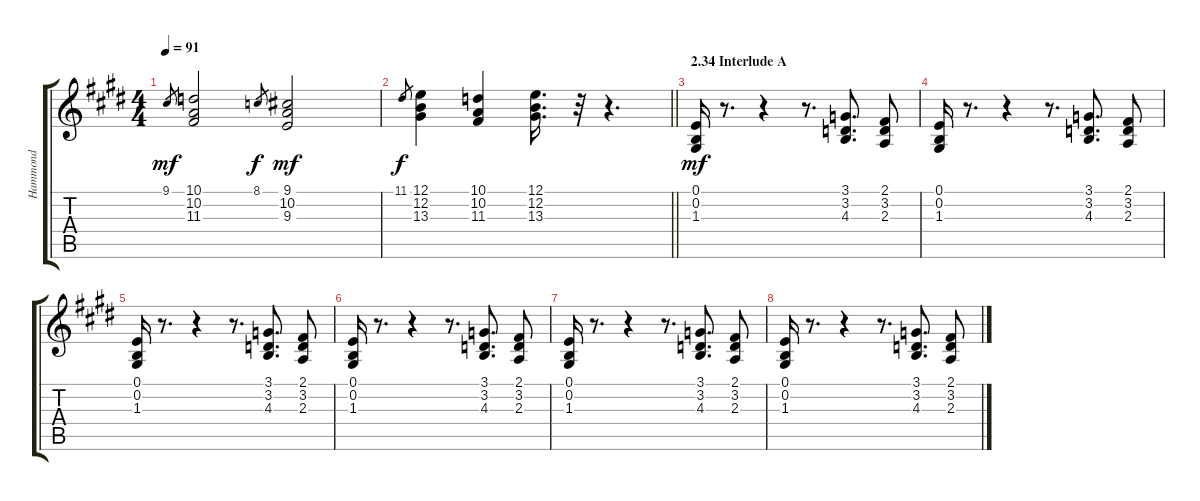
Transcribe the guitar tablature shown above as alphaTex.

\track ("Hammond" "Hammond") {instrument drawbarorgan}
\staff {score tabs}
\tuning (E4 B3 G3 D3 A2 E2) {hide}
\ts (4 4)
\tempo 91
\clef g2
\ks e
9.1.8{gr dy mf} (10.1 10.2 11.3).2 8.1.8{gr dy f} (9.1 10.2 9.3).2{dy mf} |
\barLineRight lightlight
11.1.8{gr dy f} (12.1 12.2 13.3).4 (10.1 10.2 11.3).4 (12.1 12.2 13.3).16{d} r.32 r.4{d} |
\section ("" "2.34 Interlude A")
(0.1 0.2 1.3).16{dy mf} r.8{d} r.4 r.8{d} (3.1 3.2 4.3).8{d} (2.1 3.2 2.3).8 |
(0.1 0.2 1.3).16 r.8{d} r.4 r.8{d} (3.1 3.2 4.3).8{d} (2.1 3.2 2.3).8 |
(0.1 0.2 1.3).16 r.8{d} r.4 r.8{d} (3.1 3.2 4.3).8{d} (2.1 3.2 2.3).8 |
(0.1 0.2 1.3).16 r.8{d} r.4 r.8{d} (3.1 3.2 4.3).8{d} (2.1 3.2 2.3).8 |
(0.1 0.2 1.3).16 r.8{d} r.4 r.8{d} (3.1 3.2 4.3).8{d} (2.1 3.2 2.3).8 |
(0.1 0.2 1.3).16 r.8{d} r.4 r.8{d} (3.1 3.2 4.3).8{d} (2.1 3.2 2.3).8
